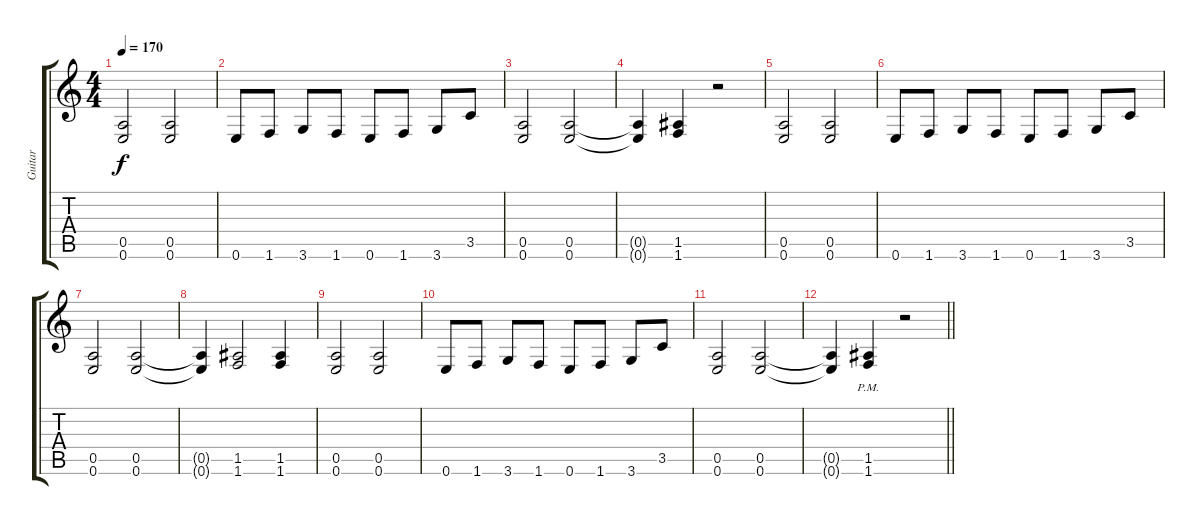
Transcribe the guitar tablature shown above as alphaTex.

\track ("Guitar" "Guitar") {instrument distortionguitar}
\staff {score tabs}
\tuning (E4 B3 G3 D3 A2 E2) {hide}
\ts (4 4)
\tempo 170
\clef g2
\ks c
(0.5 0.6).2{dy f} (0.5 0.6).2 |
0.6.8 1.6.8 3.6.8 1.6.8 0.6.8 1.6.8 3.6.8 3.5.8 |
(0.5 0.6).2 (0.5 0.6).2 |
(0.5{t} 0.6{t}).4 (1.5 1.6).4 r.2 |
(0.5 0.6).2 (0.5 0.6).2 |
0.6.8 1.6.8 3.6.8 1.6.8 0.6.8 1.6.8 3.6.8 3.5.8 |
(0.5 0.6).2 (0.5 0.6).2 |
(0.5{t} 0.6{t}).4 (1.5 1.6).2 (1.5 1.6).4 |
(0.5 0.6).2 (0.5 0.6).2 |
0.6.8 1.6.8 3.6.8 1.6.8 0.6.8 1.6.8 3.6.8 3.5.8 |
(0.5 0.6).2 (0.5 0.6).2 |
\barLineRight lightlight
(0.5{t} 0.6{t}).4 (1.5{pm} 1.6{pm}).4 r.2
